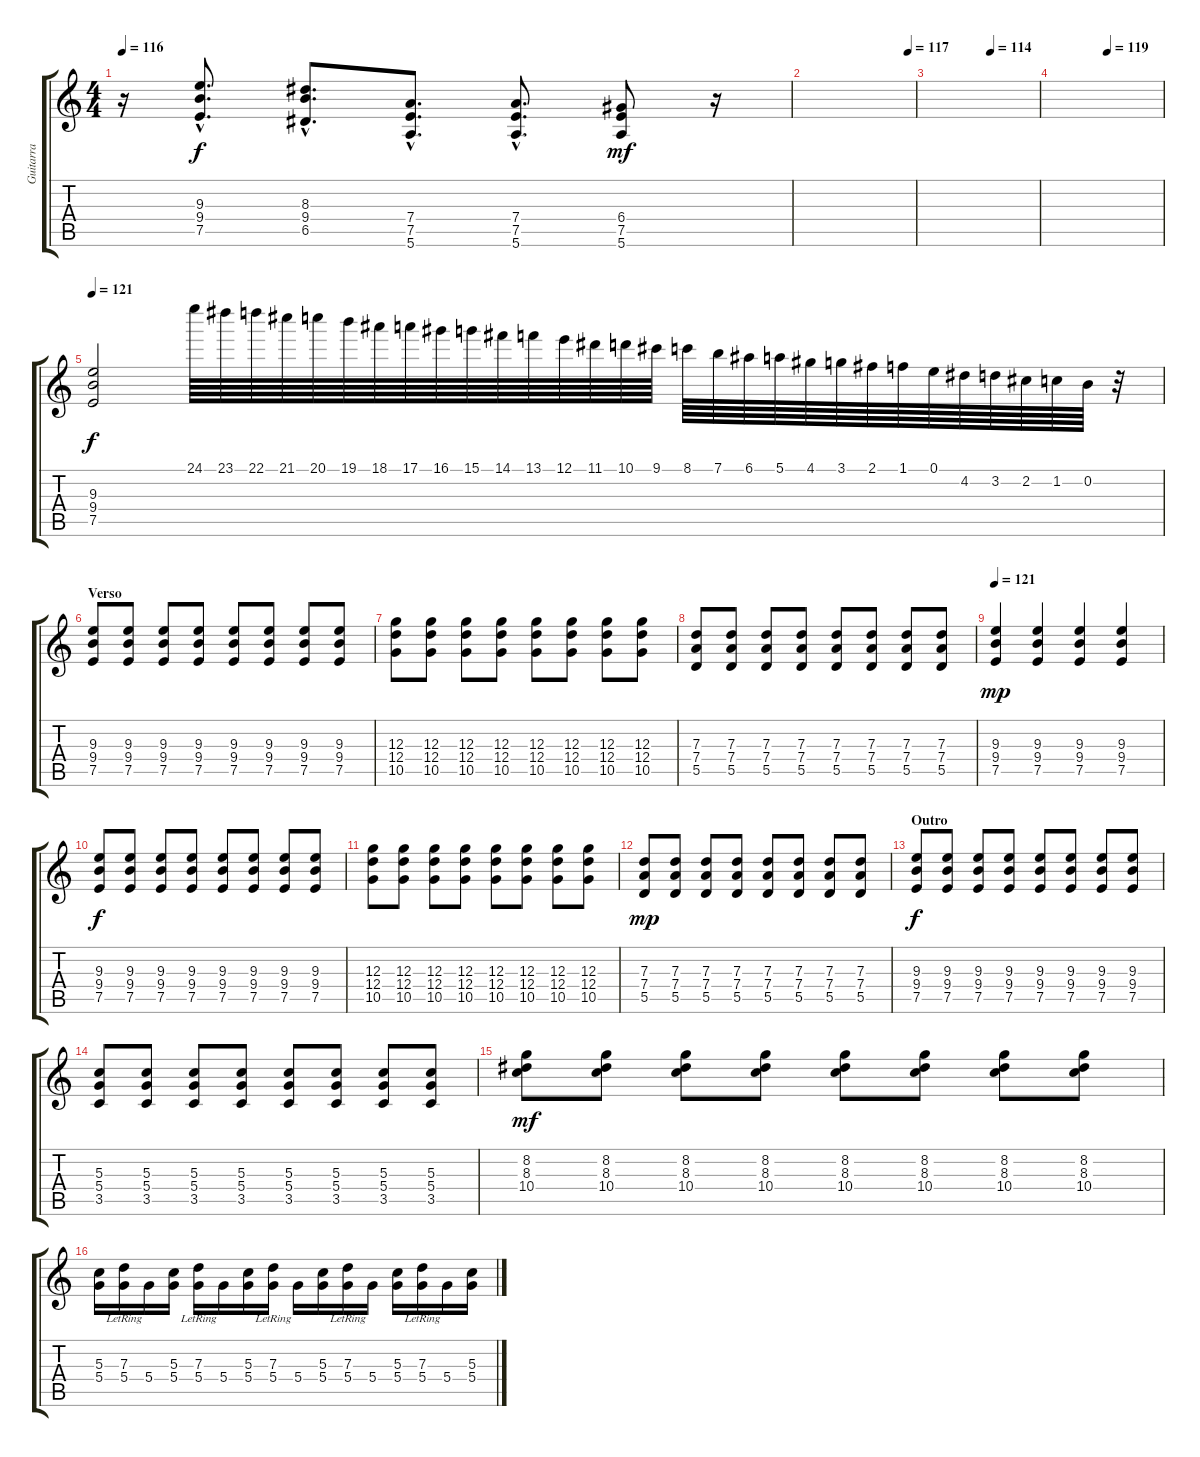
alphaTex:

\track ("Guitarra" "Guitarra") {instrument distortionguitar}
\staff {score tabs}
\tuning (E4 B3 G3 D3 A2 E2) {hide}
\ts (4 4)
\tempo 116
\clef g2
\ks c
r.16{dy f} (9.3{hac} 9.4{hac} 7.5{hac}).8{d} (8.3{hac} 9.4{hac} 6.5{hac}).8{d} (7.4{hac} 7.5{hac} 5.6{hac}).8{d} (7.4{hac} 7.5{hac} 5.6{hac}).8{d} (6.4 7.5 5.6).8{dy mf} r.16 |
\tempo (117 0.9375)
|
\tempo (114 0.5625)
|
\tempo (119 0.5)
|
\tempo 121
(9.3 9.4 7.5).2{dy f} 24.1.64 23.1.64 22.1.64 21.1.64 20.1.64 19.1.64 18.1.64 17.1.64 16.1.64 15.1.64 14.1.64 13.1.64 12.1.64 11.1.64 10.1.64 9.1.64 8.1.64 7.1.64 6.1.64 5.1.64 4.1.64 3.1.64 2.1.64 1.1.64 0.1.64 4.2.64 3.2.64 2.2.64 1.2.64 0.2.64 r.32 |
\section ("" "Verso")
(9.3 9.4 7.5).8 (9.3 9.4 7.5).8 (9.3 9.4 7.5).8 (9.3 9.4 7.5).8 (9.3 9.4 7.5).8 (9.3 9.4 7.5).8 (9.3 9.4 7.5).8 (9.3 9.4 7.5).8 |
(12.3 12.4 10.5).8 (12.3 12.4 10.5).8 (12.3 12.4 10.5).8 (12.3 12.4 10.5).8 (12.3 12.4 10.5).8 (12.3 12.4 10.5).8 (12.3 12.4 10.5).8 (12.3 12.4 10.5).8 |
(7.3 7.4 5.5).8 (7.3 7.4 5.5).8 (7.3 7.4 5.5).8 (7.3 7.4 5.5).8 (7.3 7.4 5.5).8 (7.3 7.4 5.5).8 (7.3 7.4 5.5).8 (7.3 7.4 5.5).8 |
\tempo 121
(9.3 9.4 7.5).4{dy mp} (9.3 9.4 7.5).4 (9.3 9.4 7.5).4 (9.3 9.4 7.5).4 |
(9.3 9.4 7.5).8{dy f} (9.3 9.4 7.5).8 (9.3 9.4 7.5).8 (9.3 9.4 7.5).8 (9.3 9.4 7.5).8 (9.3 9.4 7.5).8 (9.3 9.4 7.5).8 (9.3 9.4 7.5).8 |
(12.3 12.4 10.5).8 (12.3 12.4 10.5).8 (12.3 12.4 10.5).8 (12.3 12.4 10.5).8 (12.3 12.4 10.5).8 (12.3 12.4 10.5).8 (12.3 12.4 10.5).8 (12.3 12.4 10.5).8 |
(7.3 7.4 5.5).8{dy mp} (7.3 7.4 5.5).8 (7.3 7.4 5.5).8 (7.3 7.4 5.5).8 (7.3 7.4 5.5).8 (7.3 7.4 5.5).8 (7.3 7.4 5.5).8 (7.3 7.4 5.5).8 |
\section ("" "Outro")
(9.3 9.4 7.5).8{dy f} (9.3 9.4 7.5).8 (9.3 9.4 7.5).8 (9.3 9.4 7.5).8 (9.3 9.4 7.5).8 (9.3 9.4 7.5).8 (9.3 9.4 7.5).8 (9.3 9.4 7.5).8 |
(5.3 5.4 3.5).8 (5.3 5.4 3.5).8 (5.3 5.4 3.5).8 (5.3 5.4 3.5).8 (5.3 5.4 3.5).8 (5.3 5.4 3.5).8 (5.3 5.4 3.5).8 (5.3 5.4 3.5).8 |
(8.2 8.3 10.4).8{dy mf} (8.2 8.3 10.4).8 (8.2 8.3 10.4).8 (8.2 8.3 10.4).8 (8.2 8.3 10.4).8 (8.2 8.3 10.4).8 (8.2 8.3 10.4).8 (8.2 8.3 10.4).8 |
(5.3 5.4).16 (7.3{lr} 5.4).16 5.4.16 (5.3 5.4).16 (7.3{lr} 5.4).16 5.4.16 (5.3 5.4).16 (7.3{lr} 5.4).16 5.4.16 (5.3 5.4).16 (7.3{lr} 5.4).16 5.4.16 (5.3 5.4).16 (7.3{lr} 5.4).16 5.4.16 (5.3 5.4).16
